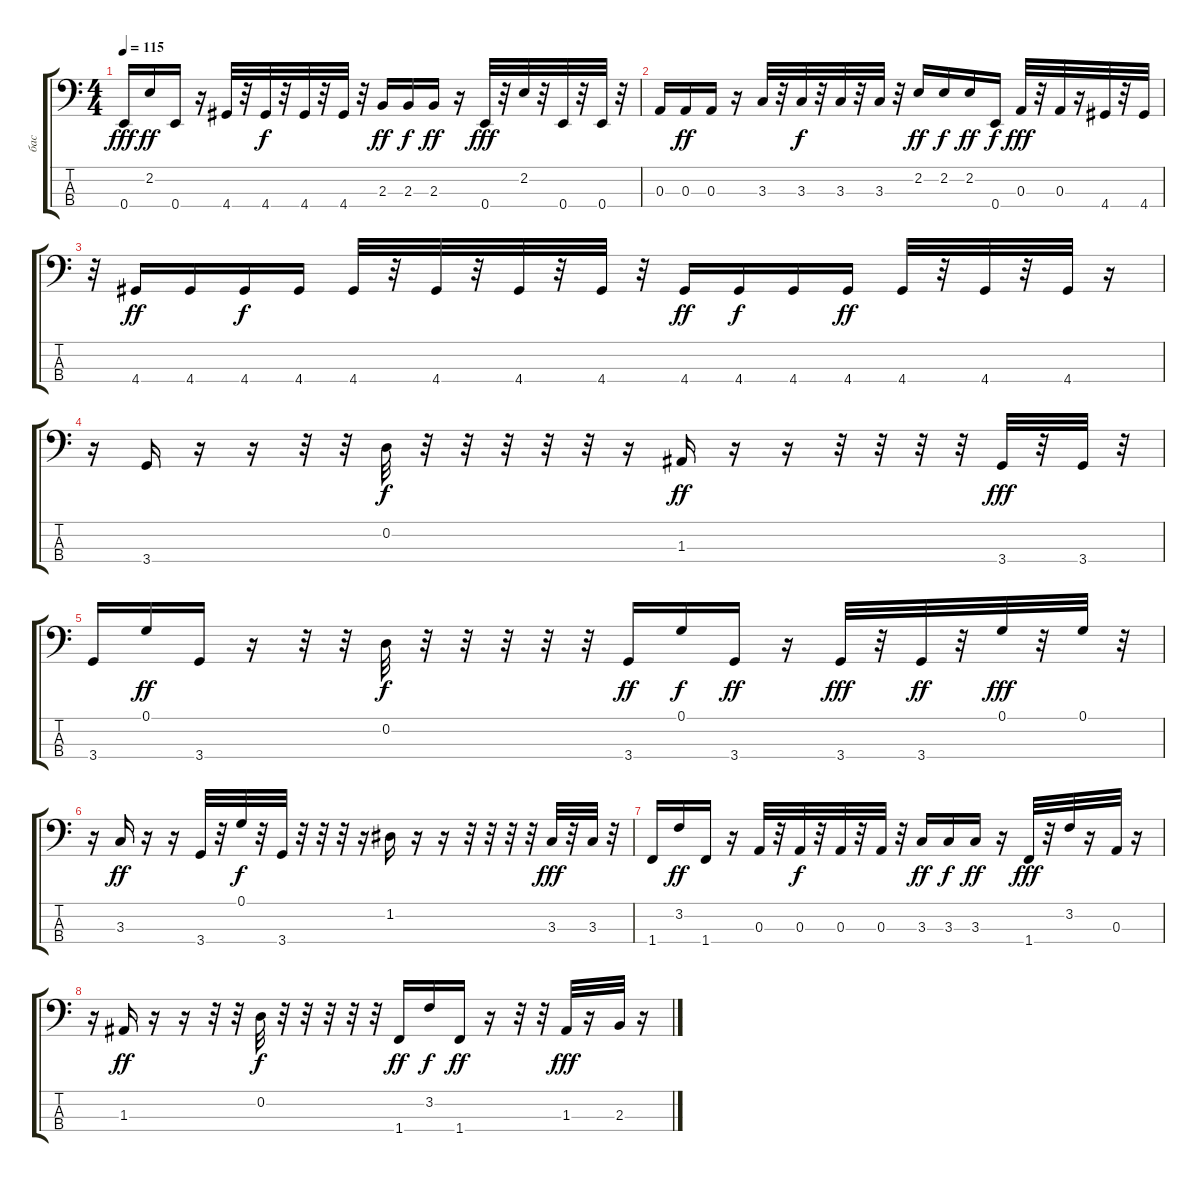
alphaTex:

\track ("бас" "бас") {instrument electricbassfinger}
\staff {score tabs}
\tuning (G2 D2 A1 E1) {hide}
\ts (4 4)
\tempo 115
\clef f4
\ks c
0.4.16{dy fff} 2.2.16{dy ff} 0.4.16 r.16 4.4.32 r.32 4.4.32{dy f} r.32 4.4.32 r.32 4.4.32 r.32 2.3.16{dy ff} 2.3.16{dy f} 2.3.16{dy ff} r.16 0.4.32{dy fff} r.32 2.2.32 r.32 0.4.32 r.32 0.4.32 r.32 |
0.3.16 0.3.16{dy ff} 0.3.16 r.16 3.3.32 r.32 3.3.32{dy f} r.32 3.3.32 r.32 3.3.32 r.32 2.2.16{dy ff} 2.2.16{dy f} 2.2.16{dy ff} 0.4.16{dy f} 0.3.32{dy fff} r.32 0.3.32 r.16 4.4.32 r.32 4.4.32 |
r.32 4.4.16{dy ff} 4.4.16 4.4.16{dy f} 4.4.16 4.4.32 r.32 4.4.32 r.32 4.4.32 r.32 4.4.32 r.32 4.4.16{dy ff} 4.4.16{dy f} 4.4.16 4.4.16{dy ff} 4.4.32 r.32 4.4.32 r.32 4.4.32 r.16 |
r.16 3.4.16 r.16 r.16 r.32 r.32 0.2.32{dy f} r.32 r.32 r.32 r.32 r.32 r.16 1.3.16{dy ff} r.16 r.16 r.32 r.32 r.32 r.32 3.4.32{dy fff} r.32 3.4.32 r.32 |
3.4.16 0.1.16{dy ff} 3.4.16 r.16 r.32 r.32 0.2.32{dy f} r.32 r.32 r.32 r.32 r.32 3.4.16{dy ff} 0.1.16{dy f} 3.4.16{dy ff} r.16 3.4.32{dy fff} r.32 3.4.32{dy ff} r.32 0.1.32{dy fff} r.32 0.1.32 r.32 |
r.16 3.3.16{dy ff} r.16 r.16 3.4.32 r.32 0.1.32{dy f} r.32 3.4.32 r.32 r.32 r.32 r.16 1.2.16 r.16 r.16 r.32 r.32 r.32 r.32 3.3.32{dy fff} r.32 3.3.32 r.32 |
1.4.16 3.2.16{dy ff} 1.4.16 r.16 0.3.32 r.32 0.3.32{dy f} r.32 0.3.32 r.32 0.3.32 r.32 3.3.16{dy ff} 3.3.16{dy f} 3.3.16{dy ff} r.16 1.4.32{dy fff} r.32 3.2.32 r.16 0.3.32 r.16 |
r.16 1.3.16{dy ff} r.16 r.16 r.32 r.32 0.2.32{dy f} r.32 r.32 r.32 r.32 r.32 1.4.16{dy ff} 3.2.16{dy f} 1.4.16{dy ff} r.16 r.32 r.32 1.3.32{dy fff} r.16 2.3.32 r.16
